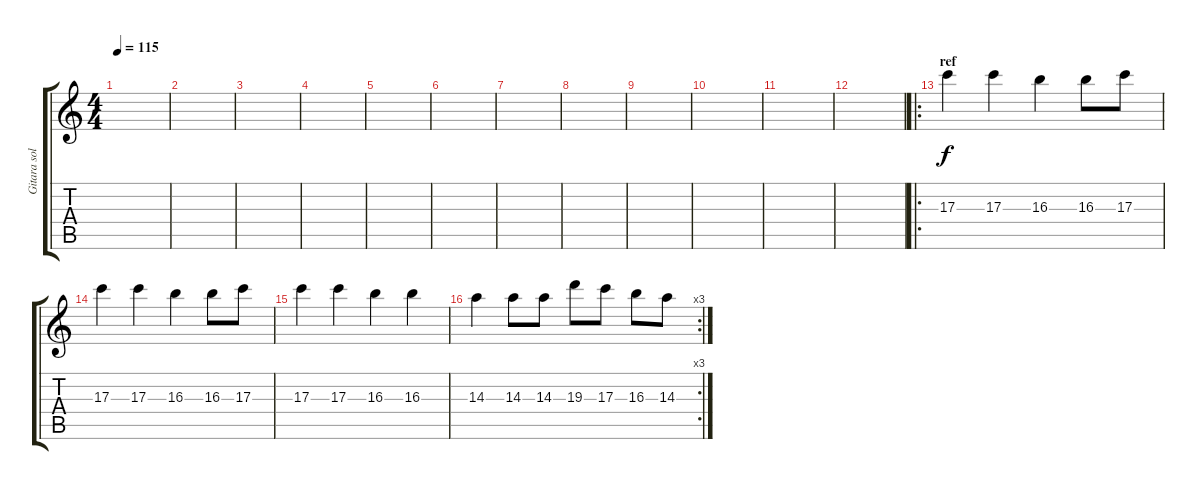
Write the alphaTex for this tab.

\track ("Gitara solowa" "Gitara sol") {instrument distortionguitar}
\staff {score tabs}
\tuning (E4 B3 G3 D3 A2 E2) {hide}
\ts (4 4)
\tempo 115
\clef g2
\ks c
|
|
|
|
|
|
|
|
|
|
|
|
\ro
\section ("" "ref")
17.3.4 17.3.4 16.3.4 16.3.8 17.3.8 |
17.3.4 17.3.4 16.3.4 16.3.8 17.3.8 |
17.3.4 17.3.4 16.3.4 16.3.4 |
\rc 3
14.3.4 14.3.8 14.3.8 19.3.8 17.3.8 16.3.8 14.3.8
